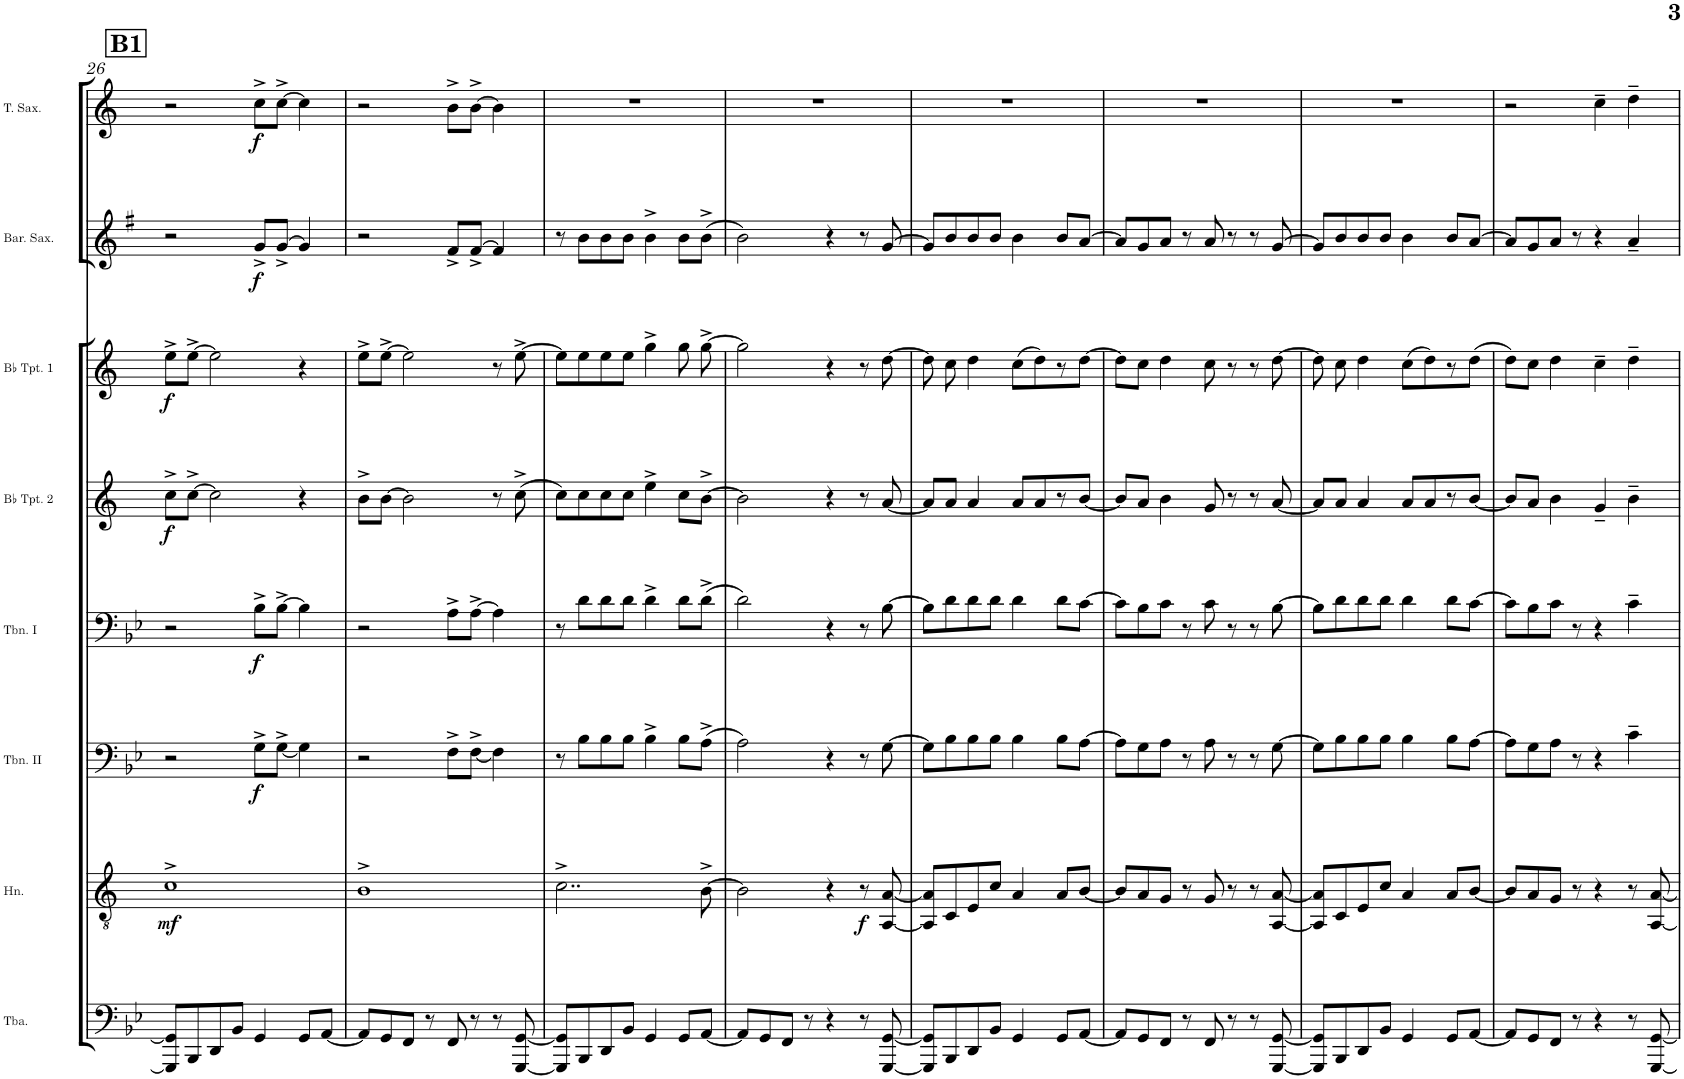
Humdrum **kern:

**kern	**kern	**dynam	**kern	**dynam	**kern	**dynam	**kern	**dynam	**kern	**dynam	**kern	**dynam	**kern	**dynam
*part8	*part7	*part7	*part6	*part6	*part5	*part5	*part4	*part4	*part3	*part3	*part2	*part2	*part1	*part1
*staff8	*staff7	*staff7	*staff6	*staff6	*staff5	*staff5	*staff4	*staff4	*staff3	*staff3	*staff2	*staff2	*staff1	*staff1
*I"Tuba	*I"Horn	*	*I"Trombone II	*	*I"Trombone I	*	*I"Bb Trumpet 2	*	*I"Bb Trumpet 1	*	*I"Baritone Saxophone	*	*I"Tenor Saxophone	*
*I'Tba.	*I'Hn.	*	*I'Tbn. II	*	*I'Tbn. I	*	*I'Bb Tpt. 2	*	*I'Bb Tpt. 1	*	*I'Bar. Sax.	*	*I'T. Sax.	*
!!LO:PB:g=z
*clefF4	*clefGv2	*	*clefF4	*	*clefF4	*	*clefG2	*	*clefG2	*	*clefG2	*	*clefG2	*
*	*Trd1c2	*	*	*	*	*	*Trd1c2	*	*Trd1c2	*	*Trd12c21	*	*Trd8c14	*
*k[b-e-]	*k[]	*	*k[b-e-]	*	*k[b-e-]	*	*k[]	*	*k[]	*	*k[f#]	*	*k[]	*
*M4/4	*M4/4	*	*M4/4	*	*M4/4	*	*M4/4	*	*M4/4	*	*M4/4	*	*M4/4	*
!!LO:REH:place=s1:a:B:cj:fs=14:t=B1
=26	=26	=26	=26	=26	=26	=26	=26	=26	=26	=26	=26	=26	=26	=26
!	!	!LO:DY:b	!	!	!	!	!	!LO:DY:b	!	!LO:DY:b	!	!	!	!
8GGG/] 8GG/]L	1c^	mf	2r	.	2r	.	8cc^\L	f	8ee^\L	f	2r	.	2r	.
8BBB-/	.	.	.	.	.	.	[>8cc^\J	.	[>8ee^\J	.	.	.	.	.
8DD/	.	.	.	.	.	.	2cc\]	.	2ee\]	.	.	.	.	.
8BB-/J	.	.	.	.	.	.	.	.	.	.	.	.	.	.
!	!	!	!	!LO:DY:b	!	!LO:DY:b	!	!	!	!	!	!LO:DY:b	!	!LO:DY:b
4GG/	.	.	8G^\L	f	8B-^\L	f	.	.	.	.	8g^/L	f	8cc^\L	f
.	.	.	[<8G^\J	.	[>8B-^\J	.	.	.	.	.	[>8g^/J	.	[>8cc^\J	.
8GG/L	.	.	4G\]	.	4B-\]	.	4r	.	4r	.	4g/]	.	4cc\]	.
[<8AA/J	.	.	.	.	.	.	.	.	.	.	.	.	.	.
=27	=27	=27	=27	=27	=27	=27	=27	=27	=27	=27	=27	=27	=27	=27
8AA/L]	1B^	.	2r	.	2r	.	8b^\L	.	8ee^\L	.	2r	.	2r	.
8GG/	.	.	.	.	.	.	[>8b\J	.	[>8ee^\J	.	.	.	.	.
8FF/J	.	.	.	.	.	.	2b\]	.	2ee\]	.	.	.	.	.
8r	.	.	.	.	.	.	.	.	.	.	.	.	.	.
8FF/	.	.	8F^\L	.	8A^\L	.	.	.	.	.	8f#^/L	.	8b^\L	.
8r	.	.	[<8F^\J	.	[>8A^\J	.	.	.	.	.	[>8f#^/J	.	[>8b^\J	.
8r	.	.	4F\]	.	4A\]	.	8r	.	8r	.	4f#/]	.	4b\]	.
[8GGG/ [<8GG/	.	.	.	.	.	.	(>8cc^\	.	[>8ee^\	.	.	.	.	.
=28	=28	=28	=28	=28	=28	=28	=28	=28	=28	=28	=28	=28	=28	=28
8GGG/] 8GG/]L	2..c^\	.	8r	.	8r	.	8cc\L)	.	8ee\L]	.	8r	.	1r	.
8BBB-/	.	.	8B-\L	.	8d\L	.	8cc\	.	8ee\	.	8b\L	.	.	.
8DD/	.	.	8B-\	.	8d\	.	8cc\	.	8ee\	.	8b\	.	.	.
8BB-/J	.	.	8B-\J	.	8d\J	.	8cc\J	.	8ee\J	.	8b\J	.	.	.
4GG/	.	.	4B-^\	.	4d^\	.	4ee^\	.	4gg^\	.	4b^\	.	.	.
8GG/L	.	.	8B-\L	.	8d\L	.	8cc\L	.	8gg\	.	8b\L	.	.	.
[<8AA/J	[8B^\	.	(>8A^\J	.	(>8d^\J	.	[>8b^\J	.	[>8gg^\	.	(>8b^\J	.	.	.
=29	=29	=29	=29	=29	=29	=29	=29	=29	=29	=29	=29	=29	=29	=29
8AA/L]	2B\]	.	2A\)	.	2d\)	.	2b\]	.	2gg\]	.	2b\)	.	1r	.
8GG/	.	.	.	.	.	.	.	.	.	.	.	.	.	.
8FF/J	.	.	.	.	.	.	.	.	.	.	.	.	.	.
8r	.	.	.	.	.	.	.	.	.	.	.	.	.	.
4r	4r	.	4r	.	4r	.	4r	.	4r	.	4r	.	.	.
!	!	!LO:DY:b	!	!	!	!	!	!	!	!	!	!	!	!
8r	8r	f	8r	.	8r	.	8r	.	8r	.	8r	.	.	.
[8GGG/ [<8GG/	[8AA/ [<8A/	.	[>8G\	.	[>8B-\	.	[<8a/	.	[>8dd\	.	[>8g/	.	.	.
=30	=30	=30	=30	=30	=30	=30	=30	=30	=30	=30	=30	=30	=30	=30
8GGG/] 8GG/]L	8AA/] 8A/]L	.	8G\L]	.	8B-\L]	.	8a/L]	.	8dd\]	.	8g/L]	.	1r	.
8BBB-/	8C/	.	8B-\	.	8d\	.	8a/J	.	8cc\	.	8b/	.	.	.
8DD/	8E/	.	8B-\	.	8d\	.	4a/	.	4dd\	.	8b/	.	.	.
8BB-/J	8c/J	.	8B-\J	.	8d\J	.	.	.	.	.	8b/J	.	.	.
4GG/	4A/	.	4B-\	.	4d\	.	8a/L	.	(8cc\L	.	4b\	.	.	.
.	.	.	.	.	.	.	8a/	.	8dd\)	.	.	.	.	.
8GG/L	8A/L	.	8B-\L	.	8d\L	.	8r	.	8r	.	8b/L	.	.	.
[<8AA/J	[<8B/J	.	[>8A\J	.	[>8c\J	.	[8b/J	.	[8dd\J	.	[>8a/J	.	.	.
=31	=31	=31	=31	=31	=31	=31	=31	=31	=31	=31	=31	=31	=31	=31
8AA/L]	8B/L]	.	8A\L]	.	8c\L]	.	8b/L]	.	8dd\L]	.	8a/L]	.	1r	.
8GG/	8A/	.	8G\	.	8B-\	.	8a/J	.	8cc\J	.	8g/	.	.	.
8FF/J	8G/J	.	8A\J	.	8c\J	.	4b\	.	4dd\	.	8a/J	.	.	.
8r	8r	.	8r	.	8r	.	.	.	.	.	8r	.	.	.
8FF/	8G/	.	8A\	.	8c\	.	8g/	.	8cc\	.	8a/	.	.	.
8r	8r	.	8r	.	8r	.	8r	.	8r	.	8r	.	.	.
8r	8r	.	8r	.	8r	.	8r	.	8r	.	8r	.	.	.
[8GGG/ [<8GG/	[8AA/ [<8A/	.	[8G\	.	[>8B-\	.	[<8a/	.	[>8dd\	.	[>8g/	.	.	.
=32	=32	=32	=32	=32	=32	=32	=32	=32	=32	=32	=32	=32	=32	=32
8GGG/] 8GG/]L	8AA/] 8A/]L	.	8G\L]	.	8B-\L]	.	8a/L]	.	8dd\]	.	8g/L]	.	1r	.
8BBB-/	8C/	.	8B-\	.	8d\	.	8a/J	.	8cc\	.	8b/	.	.	.
8DD/	8E/	.	8B-\	.	8d\	.	4a/	.	4dd\	.	8b/	.	.	.
8BB-/J	8c/J	.	8B-\J	.	8d\J	.	.	.	.	.	8b/J	.	.	.
4GG/	4A/	.	4B-\	.	4d\	.	8a/L	.	(8cc\L	.	4b\	.	.	.
.	.	.	.	.	.	.	8a/	.	8dd\)	.	.	.	.	.
8GG/L	8A/L	.	8B-\L	.	8d\L	.	8r	.	8r	.	8b/L	.	.	.
[<8AA/J	[<8B/J	.	[>8A\J	.	[>8c\J	.	[<8b/J	.	(>8dd\J	.	[>8a/J	.	.	.
=33	=33	=33	=33	=33	=33	=33	=33	=33	=33	=33	=33	=33	=33	=33
8AA/L]	8B/L]	.	8A\L]	.	8c\L]	.	8b/L]	.	8dd\L)	.	8a/L]	.	2r	.
8GG/	8A/	.	8G\	.	8B-\	.	8a/J	.	8cc\J	.	8g/	.	.	.
8FF/J	8G/J	.	8A\J	.	8c\J	.	4b\	.	4dd\	.	8a/J	.	.	.
8r	8r	.	8r	.	8r	.	.	.	.	.	8r	.	.	.
4r	4r	.	4r	.	4r	.	4g~/	.	4cc~\	.	4r	.	4cc~\	.
8r	8r	.	4c~\	.	4c~\	.	4b~\	.	4dd~\	.	4a~/	.	4dd~\	.
[8GGG/ [<8GG/	[8AA/ [<8A/	.	.	.	.	.	.	.	.	.	.	.	.	.
=	=	=	=	=	=	=	=	=	=	=	=	=	=	=
*-	*-	*-	*-	*-	*-	*-	*-	*-	*-	*-	*-	*-	*-	*-
